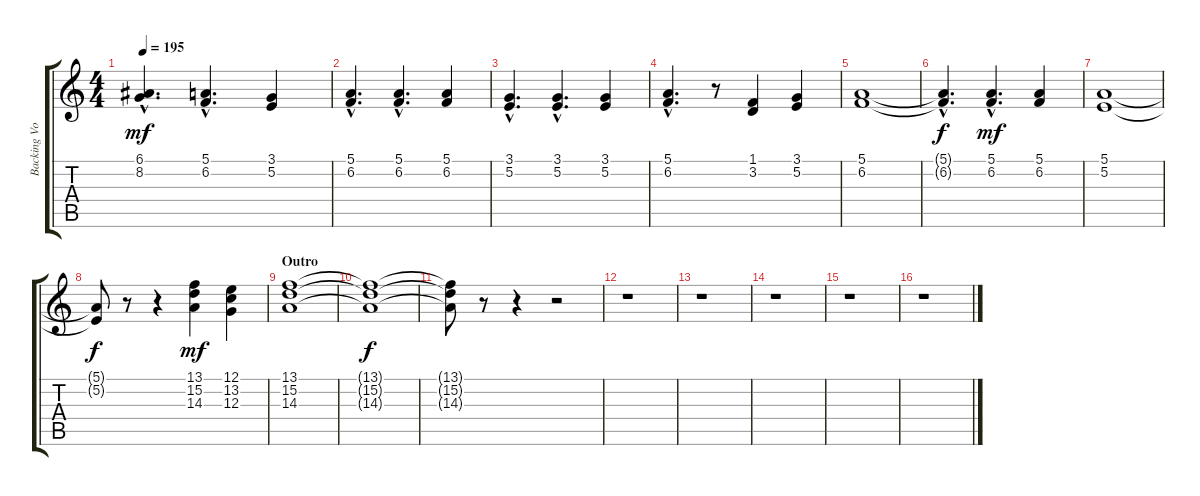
\track ("Backing Vocals" "Backing Vo") {instrument choiraahs}
\staff {score tabs}
\tuning (E4 B3 G3 D3 A2 E2) {hide}
\ts (4 4)
\tempo 195
\clef g2
\ks c
(6.1{hac} 8.2{hac}).4{d dy mf} (5.1{hac} 6.2{hac}).4{d} (3.1 5.2).4 |
(5.1{hac} 6.2{hac}).4{d} (5.1{hac} 6.2{hac}).4{d} (5.1 6.2).4 |
(3.1{hac} 5.2{hac}).4{d} (3.1{hac} 5.2{hac}).4{d} (3.1 5.2).4 |
(5.1{hac} 6.2{hac}).4{d} r.8 (1.1 3.2).4 (3.1 5.2).4 |
(5.1 6.2).1 |
(5.1{hac t} 6.2{hac t}).4{d dy f} (5.1{hac} 6.2{hac}).4{d dy mf} (5.1 6.2).4 |
(5.1 5.2).1 |
(5.1{t} 5.2{t}).8{dy f} r.8 r.4 (13.1 15.2 14.3).4{dy mf} (12.1 13.2 12.3).4 |
\section ("" "Outro")
(13.1 15.2 14.3).1 |
(13.1{t} 15.2{t} 14.3{t}).1{dy f} |
(13.1{t} 15.2{t} 14.3{t}).8 r.8 r.4 r.2 |
r.1 |
r.1 |
r.1 |
r.1 |
r.1
